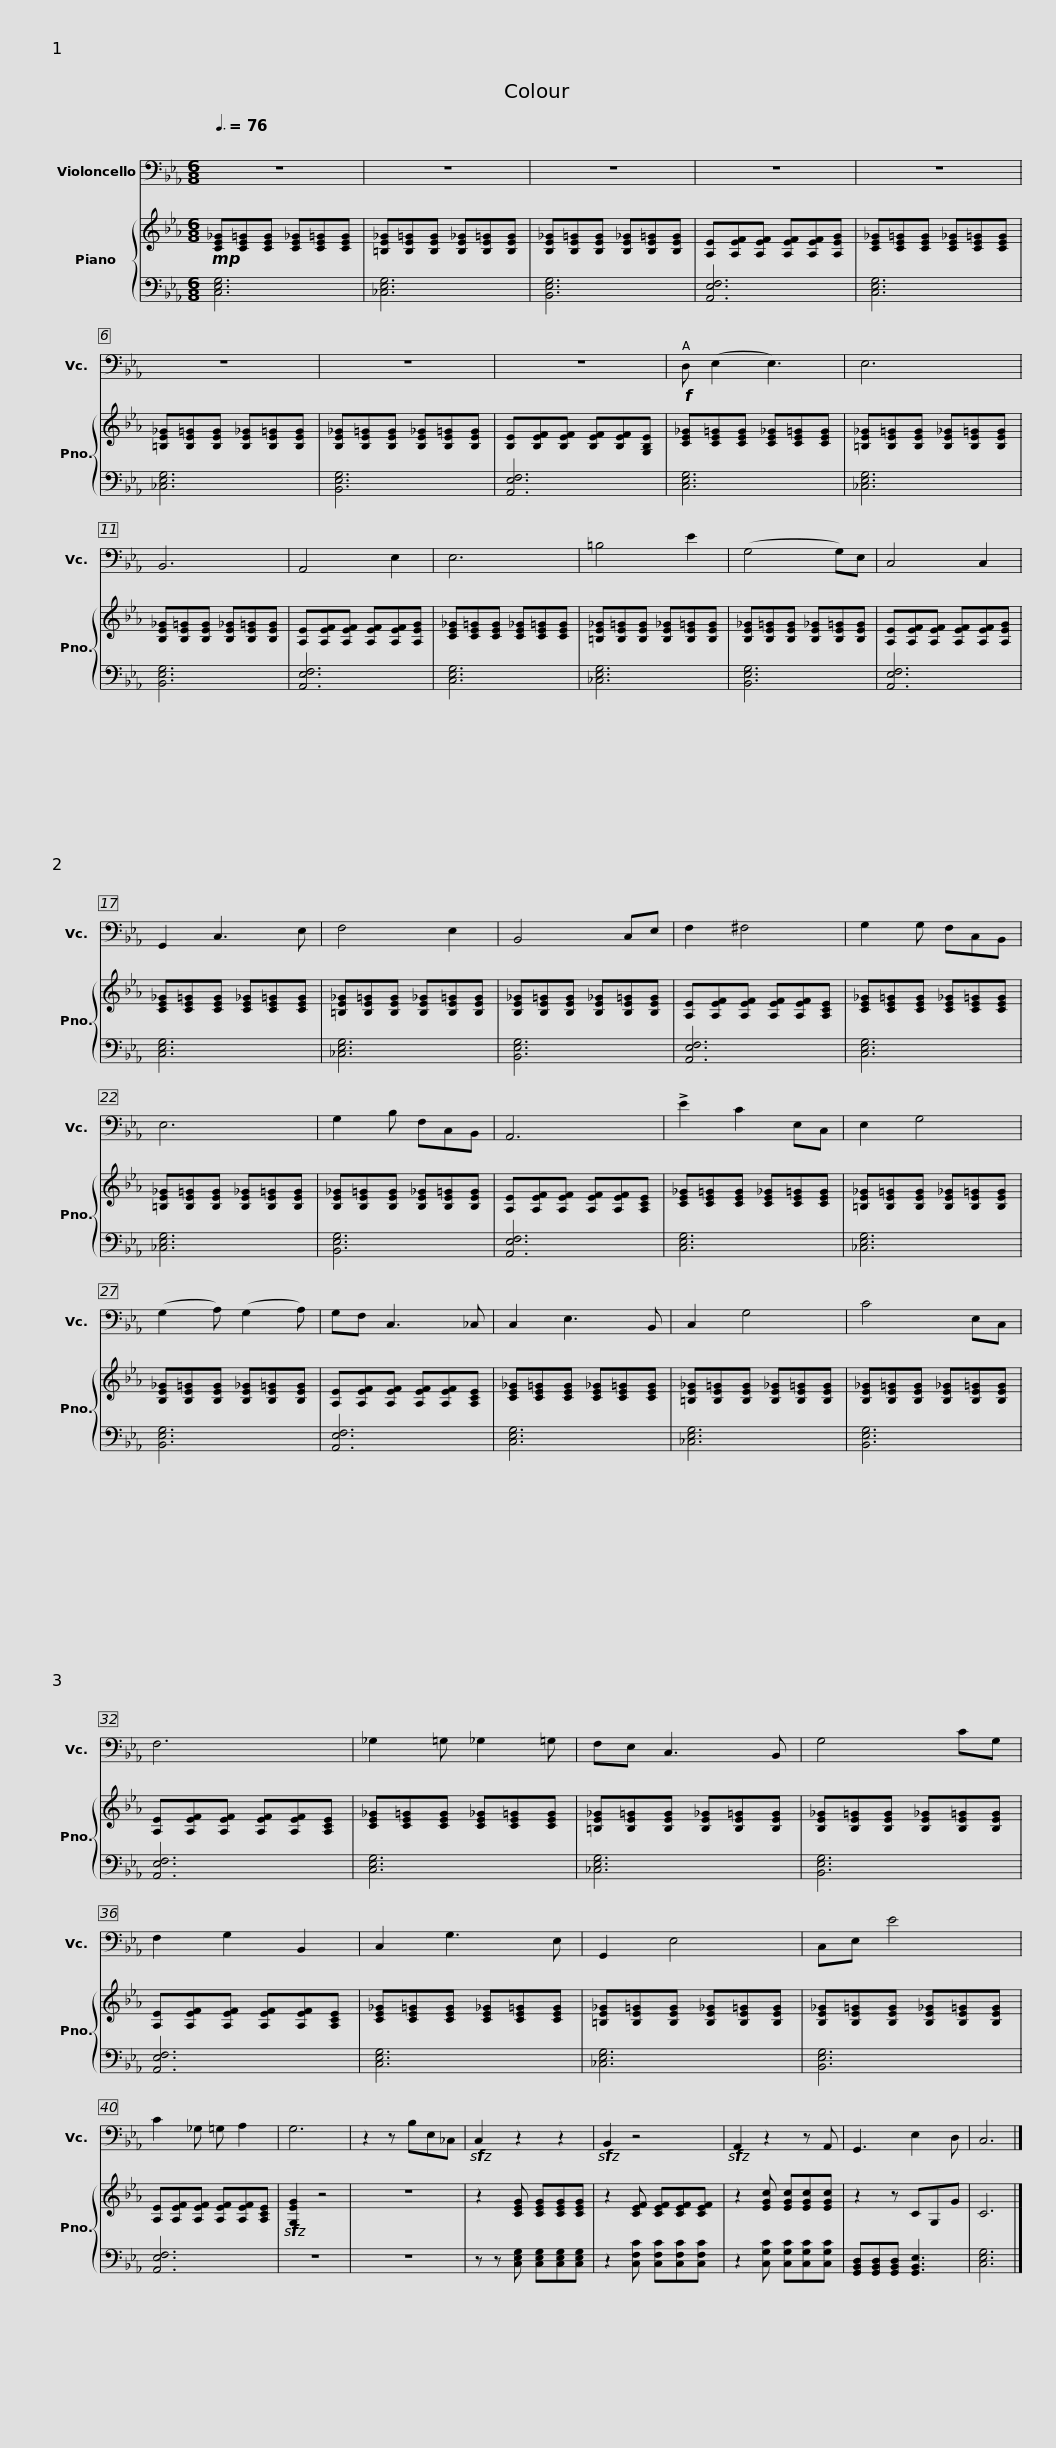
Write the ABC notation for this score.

X:1
%%score 1 { 2 | 3 }
L:1/8
Q:3/8=76
M:6/8
I:linebreak $
K:Eb
V:1 bass
V:2 treble
V:3 bass
V:1
 z6 | z6 | z6 | z6 |$ z6 | %5
 z6 | z6 | z6 |$!f! D, (E,2 E,3) | E,6 | %10
 B,,6 | A,,4 E,2 |$ E,6 | =B,4 E2 | (G,4 G,)E, | %15
 C,4 C,2 |$ G,,2 C,3 E, | F,4 E,2 | B,,4 C,E, | F,2 ^F,4 |$ %20
 G,2 G, F,C,B,, | E,6 | G,2 B, F,C,B,, | A,,6 |$ !>!E2 C2 E,C, | %25
 E,2 G,4 | (G,2 A,) (G,2 A,) | G,F, C,3 _C, |$ C,2 E,3 B,, | C,2 G,4 | %30
 C4 E,C, | F,6 |$ _G,2 =G, _G,2 =G, | F,E, C,3 B,, | G,4 CG, | %35
 F,2 G,2 B,,2 |$ C,2 G,3 E, | G,,2 E,4 | C,E, E4 | C2 _G, =G, A,2 | %40
 G,6 |$ z2 z B,E,_C, |!sfz! C,2 z2 z2 |!sfz! B,,2 z4 |!sfz! A,,2 z2 z A,, | %45
 G,,3 E,2 D, | C,6 |] %47
V:2
!mp! [CE_G][CE=G][CEG] [CE_G][CE=G][CEG] | [=B,E_G][B,E=G][B,EG] [B,E_G][B,E=G][B,EG] | [B,E_G][B,E=G][B,EG] [B,E_G][B,E=G][B,EG] | [A,E][A,EF][A,EF] [A,EF][A,EF][A,EG] |$ [CE_G][CE=G][CEG] [CE_G][CE=G][CEG] | %5
 [=B,E_G][B,E=G][B,EG] [B,E_G][B,E=G][B,EG] | [B,E_G][B,E=G][B,EG] [B,E_G][B,E=G][B,EG] | [B,E][B,EF][B,EF] [B,EF][B,EF][G,B,E] |$ [CE_G][CE=G][CEG] [CE_G][CE=G][CEG] | [=B,E_G][B,E=G][B,EG] [B,E_G][B,E=G][B,EG] | %10
 [B,E_G][B,E=G][B,EG] [B,E_G][B,E=G][B,EG] | [A,E][A,EF][A,EF] [A,EF][A,EF][A,EG] |$ [CE_G][CE=G][CEG] [CE_G][CE=G][CEG] | [=B,E_G][B,E=G][B,EG] [B,E_G][B,E=G][B,EG] | [B,E_G][B,E=G][B,EG] [B,E_G][B,E=G][B,EG] | %15
 [A,E][A,EF][A,EF] [A,EF][A,EF][A,EG] |$ [CE_G][CE=G][CEG] [CE_G][CE=G][CEG] | [=B,E_G][B,E=G][B,EG] [B,E_G][B,E=G][B,EG] | [B,E_G][B,E=G][B,EG] [B,E_G][B,E=G][B,EG] | [A,E][A,EF][A,EF] [A,EF][A,EF][A,CE] |$ %20
 [CE_G][CE=G][CEG] [CE_G][CE=G][CEG] | [=B,E_G][B,E=G][B,EG] [B,E_G][B,E=G][B,EG] | [B,E_G][B,E=G][B,EG] [B,E_G][B,E=G][B,EG] | [A,E][A,EF][A,EF] [A,EF][A,EF][A,CE] |$ [CE_G][CE=G][CEG] [CE_G][CE=G][CEG] | %25
 [=B,E_G][B,E=G][B,EG] [B,E_G][B,E=G][B,EG] | [B,E_G][B,E=G][B,EG] [B,E_G][B,E=G][B,EG] | [A,E][A,EF][A,EF] [A,EF][A,EF][A,CE] |$ [CE_G][CE=G][CEG] [CE_G][CE=G][CEG] | [=B,E_G][B,E=G][B,EG] [B,E_G][B,E=G][B,EG] | %30
 [B,E_G][B,E=G][B,EG] [B,E_G][B,E=G][B,EG] | [A,E][A,EF][A,EF] [A,EF][A,EF][A,CE] |$ [CE_G][CE=G][CEG] [CE_G][CE=G][CEG] | [=B,E_G][B,E=G][B,EG] [B,E_G][B,E=G][B,EG] | [B,E_G][B,E=G][B,EG] [B,E_G][B,E=G][B,EG] | %35
 [A,E][A,EF][A,EF] [A,EF][A,EF][A,CE] |$ [CE_G][CE=G][CEG] [CE_G][CE=G][CEG] | [=B,E_G][B,E=G][B,EG] [B,E_G][B,E=G][B,EG] | [B,E_G][B,E=G][B,EG] [B,E_G][B,E=G][B,EG] | [A,E][A,EF][A,EF] [A,EF][A,EF][A,CE] | %40
!sfz! [G,EG]2 z4 |$ z6 | z2 [CEG] [CEG][CEG][CEG] | z2 [CEF] [CEF][CEF][CEF] | z2 [EGc] [EGc][EGc][EGc] | %45
 z2 z CG,G | C6 |] %47
V:3
 [C,E,G,]6 | [_C,E,G,]6 | [B,,E,G,]6 | [A,,E,F,]6 |$ [C,E,G,]6 | %5
 [_C,E,G,]6 | [B,,E,G,]6 | [A,,E,F,]6 |$ [C,E,G,]6 | [_C,E,G,]6 | %10
 [B,,E,G,]6 | [A,,E,F,]6 |$ [C,E,G,]6 | [_C,E,G,]6 | [B,,E,G,]6 | %15
 [A,,E,F,]6 |$ [C,E,G,]6 | [_C,E,G,]6 | [B,,E,G,]6 | [A,,E,F,]6 |$ %20
 [C,E,G,]6 | [_C,E,G,]6 | [B,,E,G,]6 | [A,,E,F,]6 |$ [C,E,G,]6 | %25
 [_C,E,G,]6 | [B,,E,G,]6 | [A,,E,F,]6 |$ [C,E,G,]6 | [_C,E,G,]6 | %30
 [B,,E,G,]6 | [A,,E,F,]6 |$ [C,E,G,]6 | [_C,E,G,]6 | [B,,E,G,]6 | %35
 [A,,E,F,]6 |$ [C,E,G,]6 | [_C,E,G,]6 | [B,,E,G,]6 | [A,,E,F,]6 | %40
 z6 |$ z6 | z z [C,E,G,] [C,E,G,][C,E,G,][C,E,G,] | z2 [C,F,C] [C,F,C][C,F,C][C,F,C] | z2 [C,G,C] [C,G,C][C,G,C][C,G,C] | %45
 [G,,B,,D,][G,,B,,D,][G,,B,,D,] [G,,B,,E,]3 | [C,E,G,]6 |] %47
